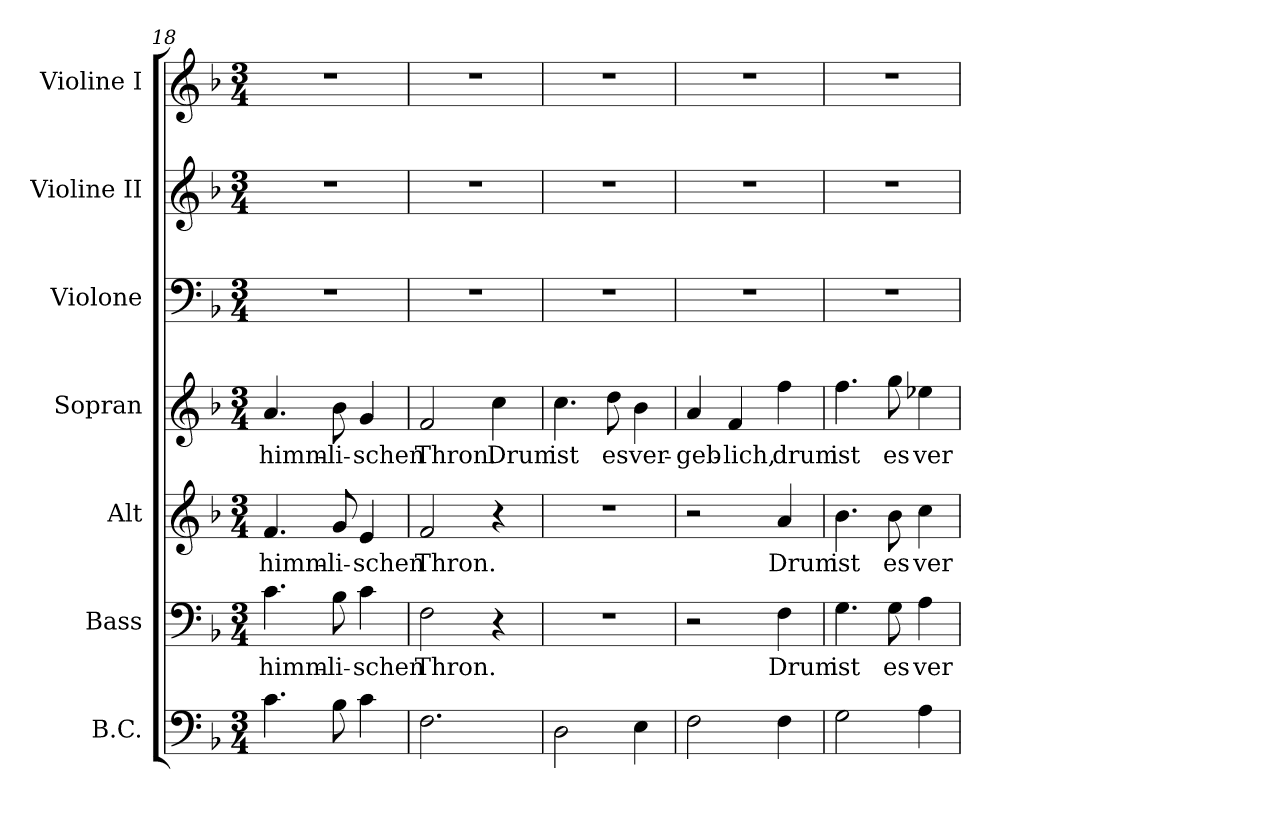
**kern	**kern	**text	**kern	**text	**kern	**text	**kern	**kern	**kern
*part7	*part6	*part6	*part5	*part5	*part4	*part4	*part3	*part2	*part1
*staff7	*staff6	*staff6	*staff5	*staff5	*staff4	*staff4	*staff3	*staff2	*staff1
*I"B.C.	*I"Bass	*	*I"Alt	*	*I"Sopran	*	*I"Violone	*I"Violine II	*I"Violine I
*	*I'B.	*	*I'A.	*	*I'S.	*	*	*I'Vln. II	*I'Vln. I
*clefF4	*clefF4	*	*clefG2	*	*clefG2	*	*clefF4	*clefG2	*clefG2
*k[b-]	*k[b-]	*	*k[b-]	*	*k[b-]	*	*k[b-]	*k[b-]	*k[b-]
*F:	*F:	*	*F:	*	*F:	*	*F:	*F:	*F:
*M3/4	*M3/4	*	*M3/4	*	*M3/4	*	*M3/4	*M3/4	*M3/4
=18	=18	=18	=18	=18	=18	=18	=18	=18	=18
!	!	!LO:LY:b:color=#000000	!	!	!	!	!	!	!
!	!	!	!	!LO:LY:b:color=#000000	!	!	!	!	!
!	!	!	!	!	!	!LO:LY:b:color=#000000	!LO:N:vis=1	!LO:N:vis=1	!LO:N:vis=1
4.ci\	4.ci\	himm-	4.fi/	himm-	4.ai/	himm-	2.r	2.r	2.r
!	!	!LO:LY:b:color=#000000	!	!	!	!	!	!	!
!	!	!	!	!LO:LY:b:color=#000000	!	!	!	!	!
!	!	!	!	!	!	!LO:LY:b:color=#000000	!	!	!
8B-i\	8B-i\	-li-	8gi/	-li-	8b-i\	-li-	.	.	.
!	!	!LO:LY:b:color=#000000	!	!	!	!	!	!	!
!	!	!	!	!LO:LY:b:color=#000000	!	!	!	!	!
!	!	!	!	!	!	!LO:LY:b:color=#000000	!	!	!
4ci\	4ci\	-schen	4ei/	-schen	4gi/	-schen	.	.	.
=19	=19	=19	=19	=19	=19	=19	=19	=19	=19
!	!	!LO:LY:b:color=#000000	!	!	!	!	!	!	!
!	!	!	!	!LO:LY:b:color=#000000	!	!	!	!	!
!	!	!	!	!	!	!LO:LY:b:color=#000000	!LO:N:vis=1	!LO:N:vis=1	!LO:N:vis=1
2.Fi\	2Fi\	Thron.	2fi/	Thron.	2fi/	Thron.	2.r	2.r	2.r
!	!	!	!	!	!	!LO:LY:b:color=#000000	!	!	!
.	4r	.	4r	.	4cci\	Drum	.	.	.
=20	=20	=20	=20	=20	=20	=20	=20	=20	=20
!	!LO:N:vis=1	!	!LO:N:vis=1	!	!	!	!	!	!
!	!	!	!	!	!	!LO:LY:b:color=#000000	!LO:N:vis=1	!LO:N:vis=1	!LO:N:vis=1
2Di\	2.r	.	2.r	.	4.cci\	ist	2.r	2.r	2.r
!	!	!	!	!	!	!LO:LY:b:color=#000000	!	!	!
.	.	.	.	.	8ddi\	es	.	.	.
!	!	!	!	!	!	!LO:LY:b:color=#000000	!	!	!
4Ei\	.	.	.	.	4b-i\	ver-	.	.	.
=21	=21	=21	=21	=21	=21	=21	=21	=21	=21
!	!	!	!	!	!	!LO:LY:b:color=#000000	!LO:N:vis=1	!LO:N:vis=1	!LO:N:vis=1
2Fi\	2r	.	2r	.	4ai/	-geb-	2.r	2.r	2.r
!	!	!	!	!	!	!LO:LY:b:color=#000000	!	!	!
.	.	.	.	.	4fi/	-lich,	.	.	.
!	!	!LO:LY:b:color=#000000	!	!	!	!	!	!	!
!	!	!	!	!LO:LY:b:color=#000000	!	!	!	!	!
!	!	!	!	!	!	!LO:LY:b:color=#000000	!	!	!
4Fi\	4Fi\	Drum	4ai/	Drum	4ffi\	drum	.	.	.
!!LO:LB:g=z
=22	=22	=22	=22	=22	=22	=22	=22	=22	=22
!	!	!LO:LY:b:color=#000000	!	!	!	!	!	!	!
!	!	!	!	!LO:LY:b:color=#000000	!	!	!	!	!
!	!	!	!	!	!	!LO:LY:b:color=#000000	!LO:N:vis=1	!LO:N:vis=1	!LO:N:vis=1
2Gi\	4.Gi\	ist	4.b-i\	ist	4.ffi\	ist	2.r	2.r	2.r
!	!	!LO:LY:b:color=#000000	!	!	!	!	!	!	!
!	!	!	!	!LO:LY:b:color=#000000	!	!	!	!	!
!	!	!	!	!	!	!LO:LY:b:color=#000000	!	!	!
.	8Gi\	es	8b-i\	es	8ggi\	es	.	.	.
!	!	!LO:LY:b:color=#000000	!	!	!	!	!	!	!
!	!	!	!	!LO:LY:b:color=#000000	!	!	!	!	!
!	!	!	!	!	!	!LO:LY:b:color=#000000	!	!	!
4Ai\	4Ai\	ver-	4cci\	ver-	4ee-Xi\	ver-	.	.	.
=	=	=	=	=	=	=	=	=	=
*-	*-	*-	*-	*-	*-	*-	*-	*-	*-
